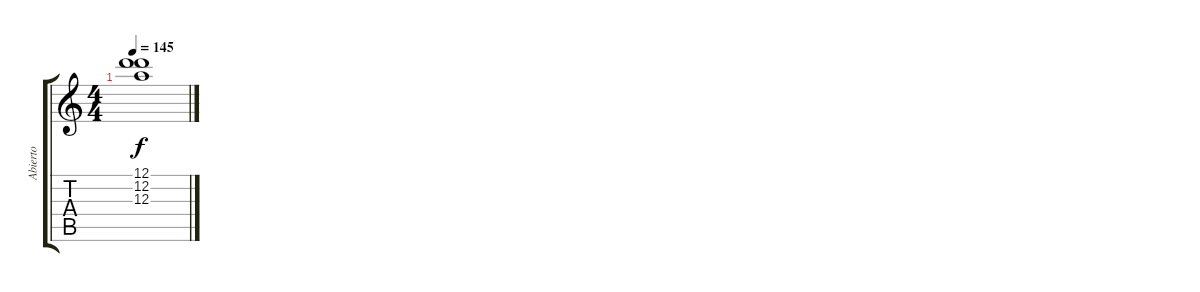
\track ("Abierto" "Abierto") {instrument electricguitarjazz}
\staff {score tabs}
\tuning (D4 D4 A3 D3 A2 D2) {hide}
\ts (4 4)
\tempo 145
\clef g2
\ks c
(12.1{t} 12.2{t} 12.3{t}).1{dy f}
